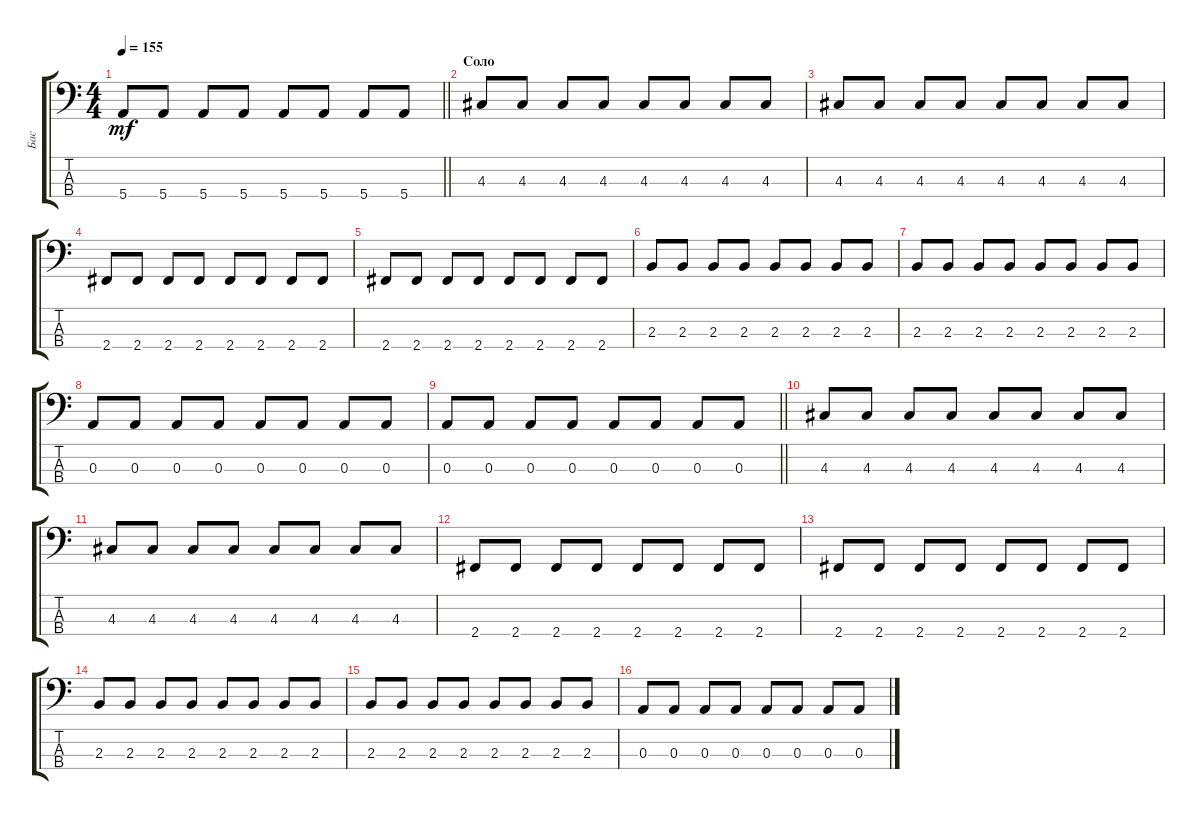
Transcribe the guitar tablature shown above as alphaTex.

\track ("Бас" "Бас") {instrument electricbassfinger}
\staff {score tabs}
\tuning (G2 D2 A1 E1) {hide}
\ts (4 4)
\tempo 155
\clef f4
\barLineRight lightlight
\ks c
5.4.8{dy mf} 5.4.8 5.4.8 5.4.8 5.4.8 5.4.8 5.4.8 5.4.8 |
\section ("" "Соло")
4.3.8 4.3.8 4.3.8 4.3.8 4.3.8 4.3.8 4.3.8 4.3.8 |
4.3.8 4.3.8 4.3.8 4.3.8 4.3.8 4.3.8 4.3.8 4.3.8 |
2.4.8 2.4.8 2.4.8 2.4.8 2.4.8 2.4.8 2.4.8 2.4.8 |
2.4.8 2.4.8 2.4.8 2.4.8 2.4.8 2.4.8 2.4.8 2.4.8 |
2.3.8 2.3.8 2.3.8 2.3.8 2.3.8 2.3.8 2.3.8 2.3.8 |
2.3.8 2.3.8 2.3.8 2.3.8 2.3.8 2.3.8 2.3.8 2.3.8 |
0.3.8 0.3.8 0.3.8 0.3.8 0.3.8 0.3.8 0.3.8 0.3.8 |
\barLineRight lightlight
0.3.8 0.3.8 0.3.8 0.3.8 0.3.8 0.3.8 0.3.8 0.3.8 |
\section ("" " ")
4.3.8 4.3.8 4.3.8 4.3.8 4.3.8 4.3.8 4.3.8 4.3.8 |
4.3.8 4.3.8 4.3.8 4.3.8 4.3.8 4.3.8 4.3.8 4.3.8 |
2.4.8 2.4.8 2.4.8 2.4.8 2.4.8 2.4.8 2.4.8 2.4.8 |
2.4.8 2.4.8 2.4.8 2.4.8 2.4.8 2.4.8 2.4.8 2.4.8 |
2.3.8 2.3.8 2.3.8 2.3.8 2.3.8 2.3.8 2.3.8 2.3.8 |
2.3.8 2.3.8 2.3.8 2.3.8 2.3.8 2.3.8 2.3.8 2.3.8 |
0.3.8 0.3.8 0.3.8 0.3.8 0.3.8 0.3.8 0.3.8 0.3.8
